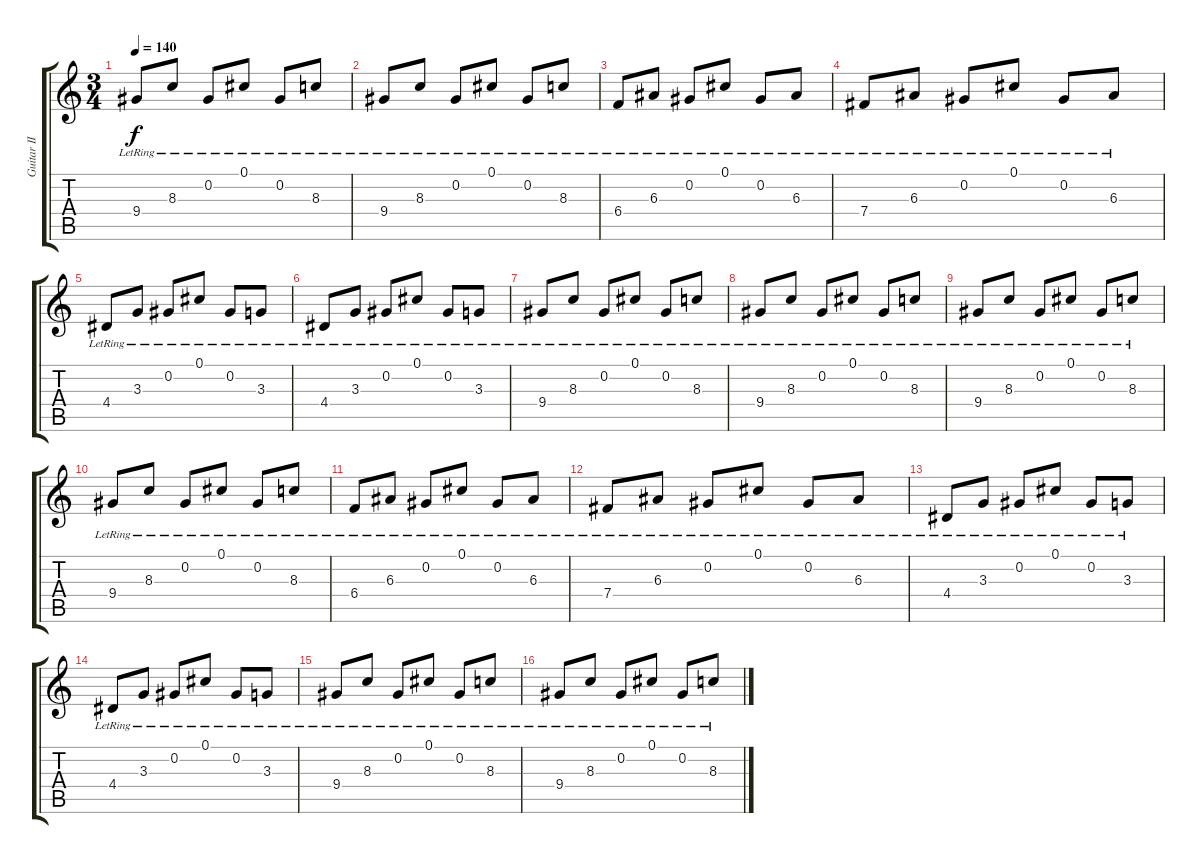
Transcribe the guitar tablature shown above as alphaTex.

\track ("Guitar II" "Guitar II") {instrument distortionguitar}
\staff {score tabs}
\tuning (Db4 Ab3 E3 B2 Gb2 Db2) {hide}
\ts (3 4)
\tempo 140
\clef g2
\ks c
9.4{lr}.8{dy f} 8.3{lr}.8 0.2{lr}.8 0.1{lr}.8 0.2{lr}.8 8.3{lr}.8 |
9.4{lr}.8 8.3{lr}.8 0.2{lr}.8 0.1{lr}.8 0.2{lr}.8 8.3{lr}.8 |
6.4{lr}.8 6.3{lr}.8 0.2{lr}.8 0.1{lr}.8 0.2{lr}.8 6.3{lr}.8 |
7.4{lr}.8 6.3{lr}.8 0.2{lr}.8 0.1{lr}.8 0.2{lr}.8 6.3{lr}.8 |
4.4{lr}.8 3.3{lr}.8 0.2{lr}.8 0.1{lr}.8 0.2{lr}.8 3.3{lr}.8 |
4.4{lr}.8 3.3{lr}.8 0.2{lr}.8 0.1{lr}.8 0.2{lr}.8 3.3{lr}.8 |
9.4{lr}.8 8.3{lr}.8 0.2{lr}.8 0.1{lr}.8 0.2{lr}.8 8.3{lr}.8 |
9.4{lr}.8 8.3{lr}.8 0.2{lr}.8 0.1{lr}.8 0.2{lr}.8 8.3{lr}.8 |
9.4{lr}.8 8.3{lr}.8 0.2{lr}.8 0.1{lr}.8 0.2{lr}.8 8.3{lr}.8 |
9.4{lr}.8 8.3{lr}.8 0.2{lr}.8 0.1{lr}.8 0.2{lr}.8 8.3{lr}.8 |
6.4{lr}.8 6.3{lr}.8 0.2{lr}.8 0.1{lr}.8 0.2{lr}.8 6.3{lr}.8 |
7.4{lr}.8 6.3{lr}.8 0.2{lr}.8 0.1{lr}.8 0.2{lr}.8 6.3{lr}.8 |
4.4{lr}.8 3.3{lr}.8 0.2{lr}.8 0.1{lr}.8 0.2{lr}.8 3.3{lr}.8 |
4.4{lr}.8 3.3{lr}.8 0.2{lr}.8 0.1{lr}.8 0.2{lr}.8 3.3{lr}.8 |
9.4{lr}.8 8.3{lr}.8 0.2{lr}.8 0.1{lr}.8 0.2{lr}.8 8.3{lr}.8 |
9.4{lr}.8 8.3{lr}.8 0.2{lr}.8 0.1{lr}.8 0.2{lr}.8 8.3{lr}.8
